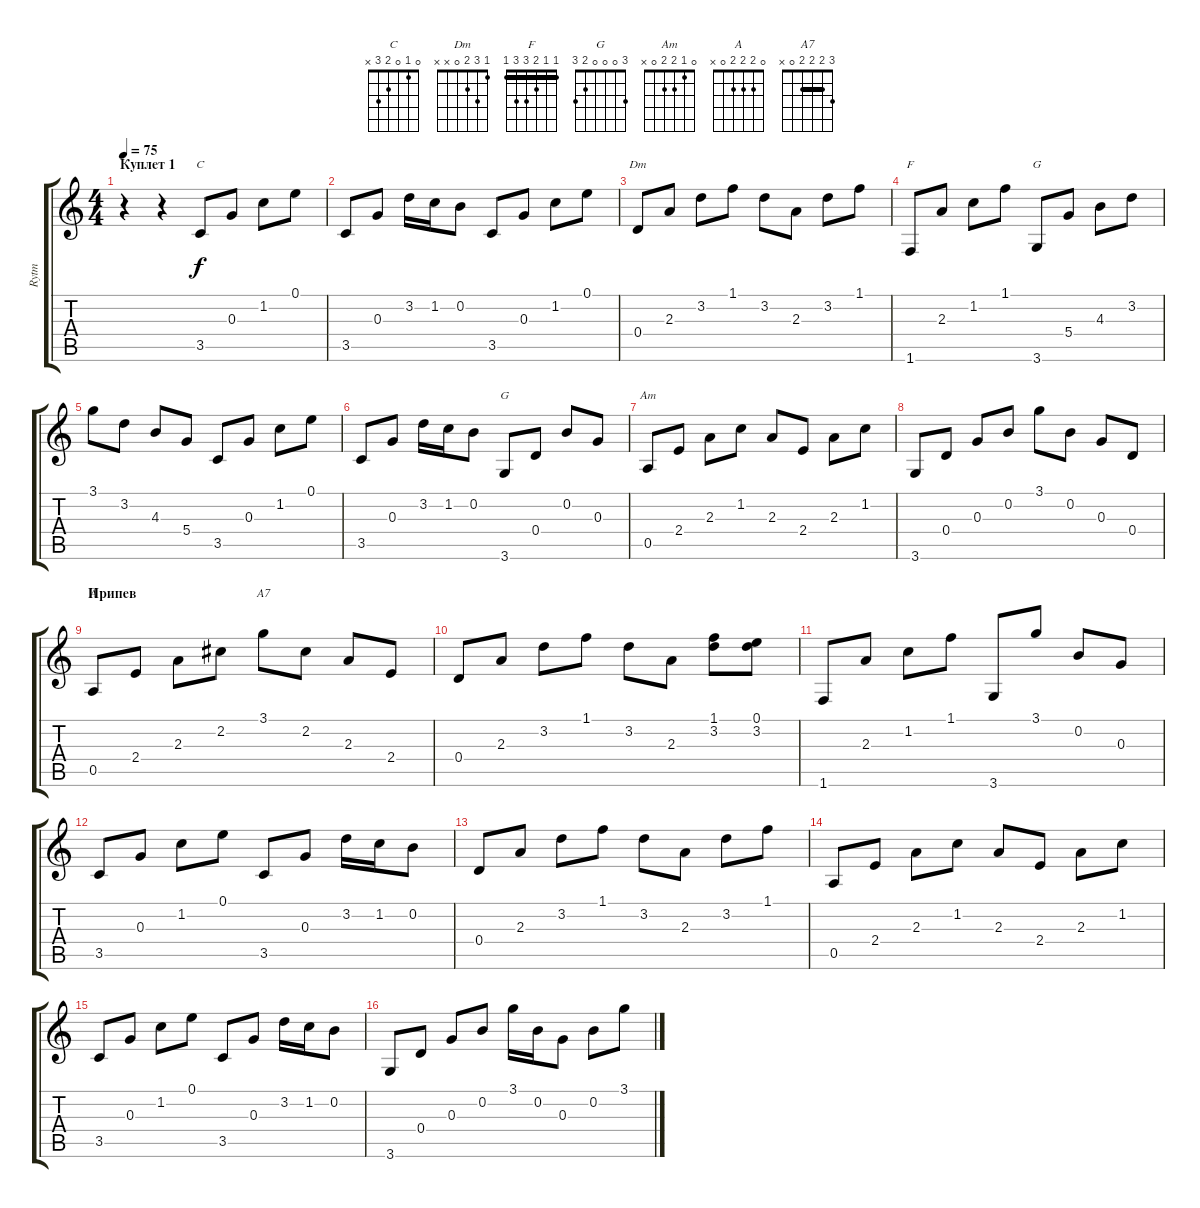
\track ("Rytm" "Rytm") {instrument acousticguitarsteel}
\staff {score tabs}
\tuning (E4 B3 G3 D3 A2 E2) {hide}
\chord ("C" 0 1 0 2 3 x)
\chord ("Dm" 1 3 2 0 x x)
\chord ("F" 1 1 2 3 3 1) {barre 1}
\chord ("G" 3 3 4 5 5 3) {barre 3}
\chord ("G" 3 0 0 0 2 3)
\chord ("Am" 0 1 2 2 0 x)
\chord ("A" 0 2 2 2 0 x)
\chord ("A7" 3 2 2 2 0 x) {barre 2}
\ts (4 4)
\section ("" "Куплет 1")
\tempo 75
\clef g2
\ks c
r.4{dy f instrument acousticguitarsteel} r.4 3.5.8{ch "C"} 0.3.8 1.2.8 0.1.8 |
3.5.8 0.3.8 3.2.16 1.2.16 0.2.8 3.5.8 0.3.8 1.2.8 0.1.8 |
0.4.8{ch "Dm"} 2.3.8 3.2.8 1.1.8 3.2.8 2.3.8 3.2.8 1.1.8 |
1.6.8{ch "F"} 2.3.8 1.2.8 1.1.8 3.6.8{ch "G"} 5.4.8 4.3.8 3.2.8 |
3.1.8 3.2.8 4.3.8 5.4.8 3.5.8 0.3.8 1.2.8 0.1.8 |
3.5.8 0.3.8 3.2.16 1.2.16 0.2.8 3.6.8{ch "G"} 0.4.8 0.2.8 0.3.8 |
0.5.8{ch "Am"} 2.4.8 2.3.8 1.2.8 2.3.8 2.4.8 2.3.8 1.2.8 |
3.6.8 0.4.8 0.3.8 0.2.8 3.1.8 0.2.8 0.3.8 0.4.8 |
\section ("" "Припев")
0.5.8{ch "A"} 2.4.8 2.3.8 2.2.8 3.1.8{ch "A7"} 2.2.8 2.3.8 2.4.8 |
0.4.8 2.3.8 3.2.8 1.1.8 3.2.8 2.3.8 (1.1 3.2).8 (0.1 3.2).8 |
1.6.8 2.3.8 1.2.8 1.1.8 3.6.8 3.1.8 0.2.8 0.3.8 |
3.5.8 0.3.8 1.2.8 0.1.8 3.5.8 0.3.8 3.2.16 1.2.16 0.2.8 |
0.4.8 2.3.8 3.2.8 1.1.8 3.2.8 2.3.8 3.2.8 1.1.8 |
0.5.8 2.4.8 2.3.8 1.2.8 2.3.8 2.4.8 2.3.8 1.2.8 |
3.5.8 0.3.8 1.2.8 0.1.8 3.5.8 0.3.8 3.2.16 1.2.16 0.2.8 |
3.6.8 0.4.8 0.3.8 0.2.8 3.1.16 0.2.16 0.3.8 0.2.8 3.1.8
